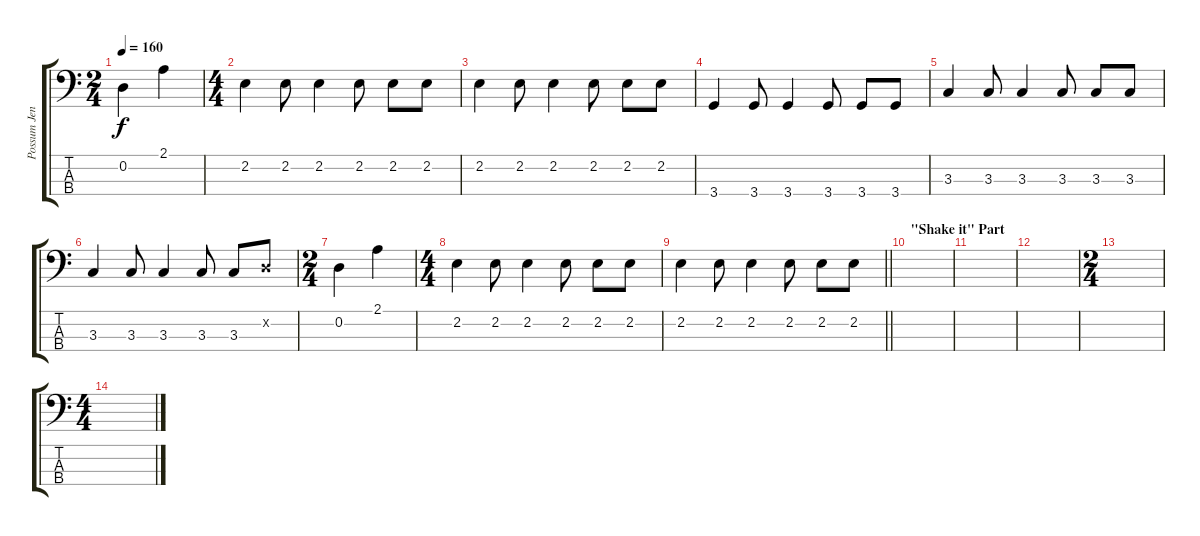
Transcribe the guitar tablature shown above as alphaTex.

\track ("Possum Jenkins (Bass)" "Possum Jen") {instrument fretlessbass}
\staff {score tabs}
\tuning (G2 D2 A1 E1) {hide}
\ts (2 4)
\tempo 160
\clef f4
\ks c
0.2.4{dy f} 2.1.4 |
\ts (4 4)
2.2.4 2.2.8 2.2.4 2.2.8 2.2.8 2.2.8 |
2.2.4 2.2.8 2.2.4 2.2.8 2.2.8 2.2.8 |
3.4.4 3.4.8 3.4.4 3.4.8 3.4.8 3.4.8 |
3.3.4 3.3.8 3.3.4 3.3.8 3.3.8 3.3.8 |
3.3.4 3.3.8 3.3.4 3.3.8 3.3.8 0.2{x}.8 |
\ts (2 4)
0.2.4 2.1.4 |
\ts (4 4)
2.2.4 2.2.8 2.2.4 2.2.8 2.2.8 2.2.8 |
\barLineRight lightlight
2.2.4 2.2.8 2.2.4 2.2.8 2.2.8 2.2.8 |
\section ("" "\"Shake it\" Part")
|
|
|
\ts (2 4)
|
\ts (4 4)
